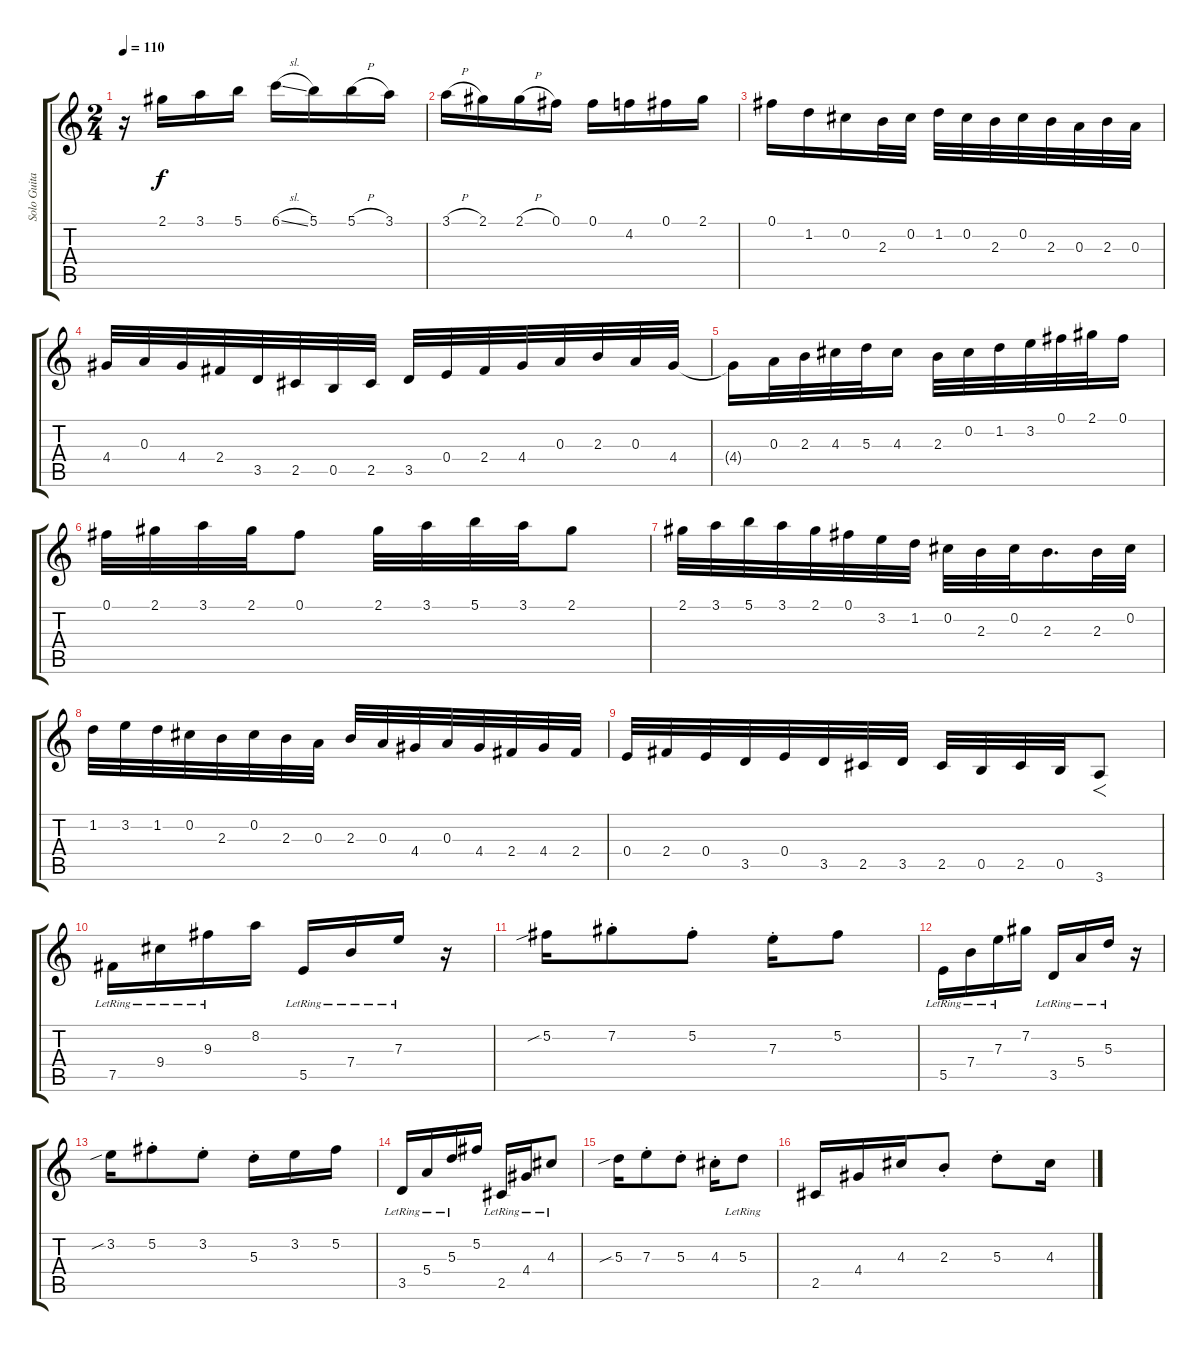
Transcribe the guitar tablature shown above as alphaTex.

\track ("Solo Guitar" "Solo Guita") {instrument acousticguitarnylon}
\staff {score tabs}
\tuning (Gb4 Db4 A3 E3 B2 Gb2) {hide}
\ts (2 4)
\tempo 110
\clef g2
\ks c
r.16{dy f} 2.1.16 3.1.16 5.1.16 6.1{sl}.16 5.1.16 5.1{h}.16 3.1.16 |
3.1{h}.16 2.1.16 2.1{h}.16 0.1.16 0.1.16 4.2.16 0.1.16 2.1.16 |
0.1.16 1.2.16 0.2.16 2.3.32 0.2.32 1.2.32 0.2.32 2.3.32 0.2.32 2.3.32 0.3.32 2.3.32 0.3.32 |
4.4.32 0.3.32 4.4.32 2.4.32 3.5.32 2.5.32 0.5.32 2.5.32 3.5.32 0.4.32 2.4.32 4.4.32 0.3.32 2.3.32 0.3.32 4.4.32 |
4.4{t}.16 0.3.32 2.3.32 4.3.32 5.3.32 4.3.16 2.3.32 0.2.32 1.2.32 3.2.32 0.1.32 2.1.32 0.1.16 |
0.1.32 2.1.32 3.1.32 2.1.32 0.1.8 2.1.32 3.1.32 5.1.32 3.1.32 2.1.8 |
2.1.32 3.1.32 5.1.32 3.1.32 2.1.32 0.1.32 3.2.32 1.2.32 0.2.32 2.3.32 0.2.32 2.3.16{d} 2.3.32 0.2.32 |
1.2.32 3.2.32 1.2.32 0.2.32 2.3.32 0.2.32 2.3.32 0.3.32 2.3.32 0.3.32 4.4.32 0.3.32 4.4.32 2.4.32 4.4.32 2.4.32 |
0.4.32 2.4.32 0.4.32 3.5.32 0.4.32 3.5.32 2.5.32 3.5.32 2.5.32 0.5.32 2.5.32 0.5.32 3.6.8{f} |
7.5{lr}.16 9.4{lr}.16 9.3{lr}.16 8.2.16 5.5{lr}.16 7.4{lr}.16 7.3{lr}.16 r.16 |
5.2{sib}.16 7.2{st}.8 5.2{st}.8 7.3{st}.16 5.2.8 |
5.5{lr}.16 7.4{lr}.16 7.3{lr}.16 7.2.16 3.5{lr}.16 5.4{lr}.16 5.3{lr}.16 r.16 |
3.2{sib}.16 5.2{st}.8 3.2{st}.8 5.3{st}.16 3.2.16 5.2.16 |
3.5{lr}.16 5.4{lr}.16 5.3{lr}.16 5.2.16 2.5{lr}.16 4.4{lr}.16 4.3{lr}.8 |
5.3{sib}.16 7.3{st}.8 5.3{st}.8 4.3{st}.16 5.3{lr}.8 |
2.5.16 4.4.16 4.3.16 2.3{st}.8 5.3{st}.8 4.3.16
